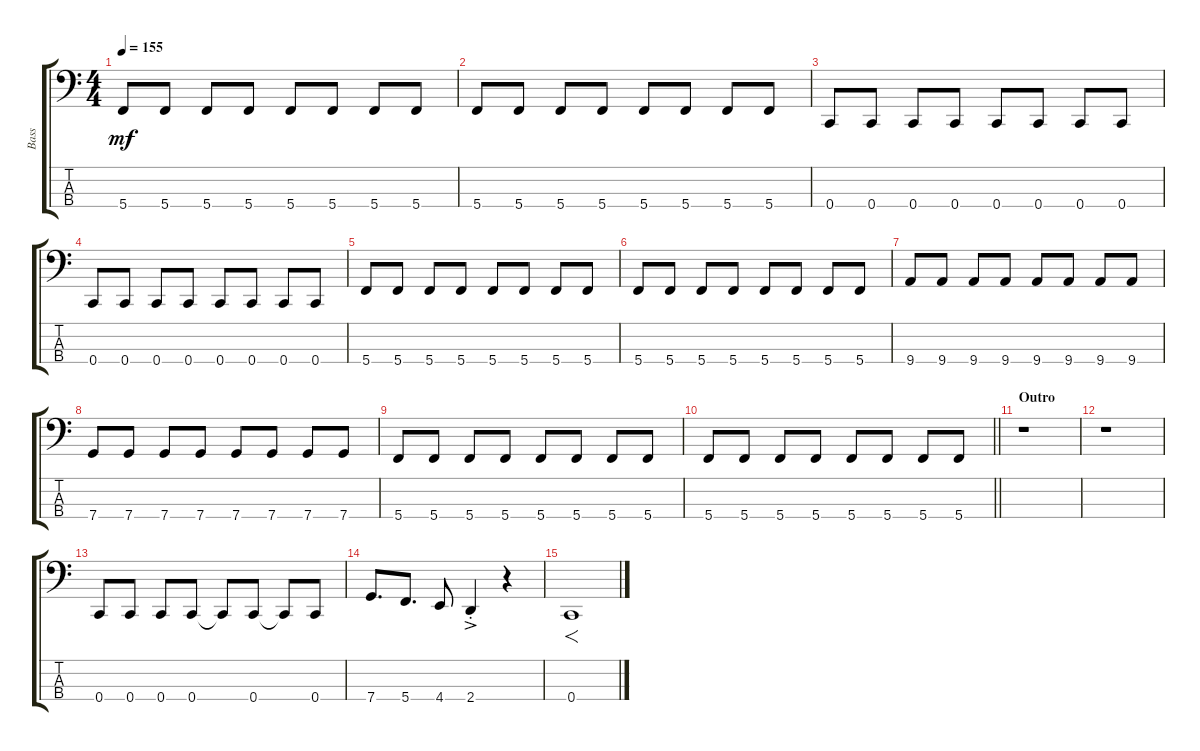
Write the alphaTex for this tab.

\track ("Bass" "Bass") {instrument electricbassfinger}
\staff {score tabs}
\tuning (F2 C2 G1 C1) {hide}
\ts (4 4)
\tempo 155
\clef f4
\ks c
5.4.8{dy mf} 5.4.8 5.4.8 5.4.8 5.4.8 5.4.8 5.4.8 5.4.8 |
5.4.8 5.4.8 5.4.8 5.4.8 5.4.8 5.4.8 5.4.8 5.4.8 |
0.4.8 0.4.8 0.4.8 0.4.8 0.4.8 0.4.8 0.4.8 0.4.8 |
0.4.8 0.4.8 0.4.8 0.4.8 0.4.8 0.4.8 0.4.8 0.4.8 |
5.4.8 5.4.8 5.4.8 5.4.8 5.4.8 5.4.8 5.4.8 5.4.8 |
5.4.8 5.4.8 5.4.8 5.4.8 5.4.8 5.4.8 5.4.8 5.4.8 |
9.4.8 9.4.8 9.4.8 9.4.8 9.4.8 9.4.8 9.4.8 9.4.8 |
7.4.8 7.4.8 7.4.8 7.4.8 7.4.8 7.4.8 7.4.8 7.4.8 |
5.4.8 5.4.8 5.4.8 5.4.8 5.4.8 5.4.8 5.4.8 5.4.8 |
\barLineRight lightlight
5.4.8 5.4.8 5.4.8 5.4.8 5.4.8 5.4.8 5.4.8 5.4.8 |
\section ("" "Outro")
r.1 |
r.1 |
0.4.8 0.4.8 0.4.8 0.4.8 0.4{t}.8 0.4.8 0.4{t}.8 0.4.8 |
7.4.8{d} 5.4.8{d} 4.4.8 2.4{ac st}.4 r.4 |
0.4.1{f}
